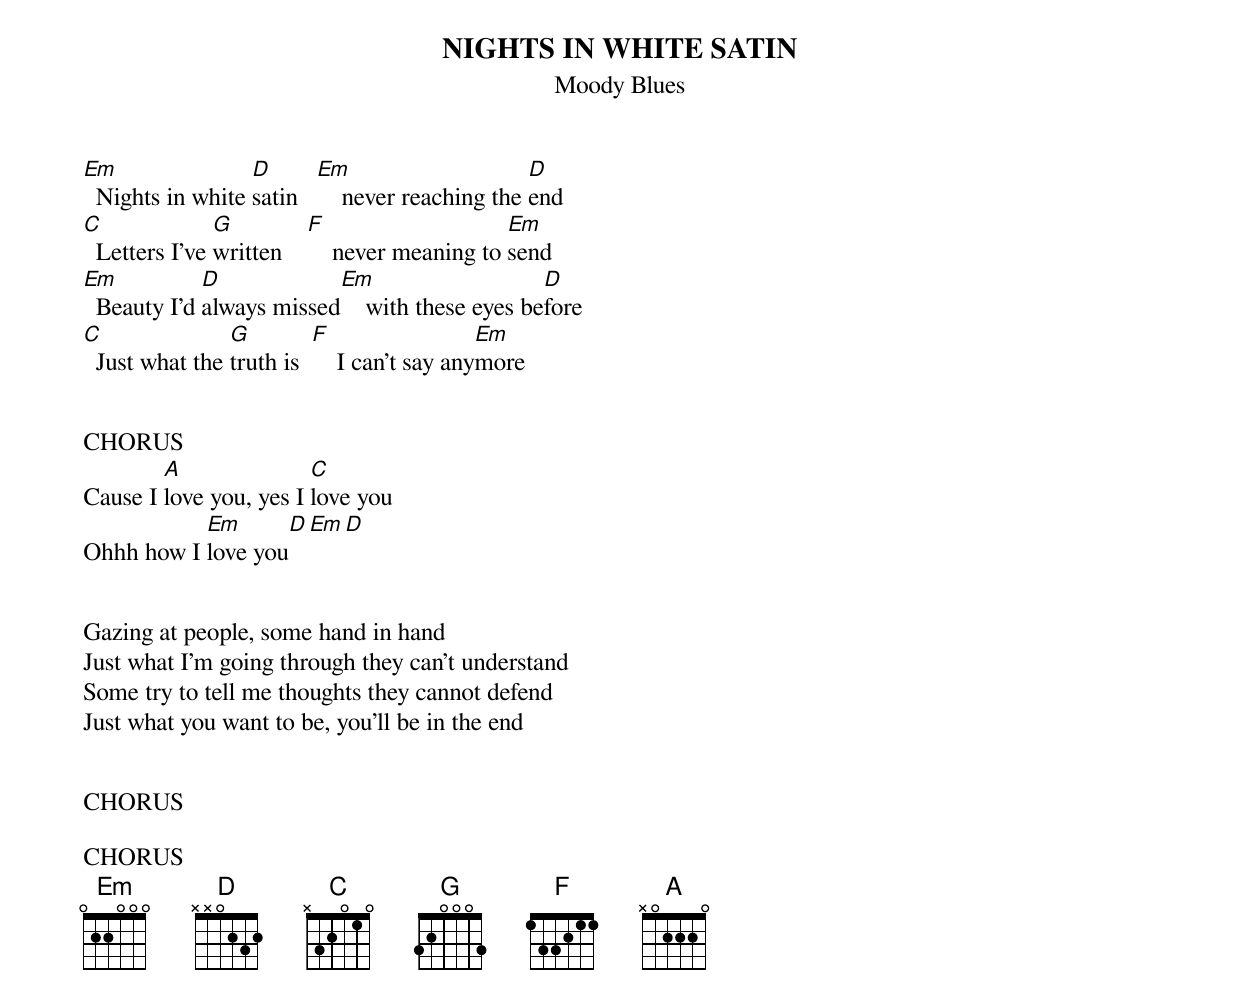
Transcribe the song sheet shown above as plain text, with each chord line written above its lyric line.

NIGHTS IN WHITE SATIN
Moody Blues

Em                D       Em                     D
  Nights in white satin       never reaching the end
C              G          F                    Em
  Letters I've written        never meaning to send
Em           D            Em                    D
  Beauty I'd always missed    with these eyes before
C               G         F                  Em
  Just what the truth is      I can't say anymore


CHORUS
        A               C
Cause I love you, yes I love you
           Em           D      Em       D
Ohhh how I love you


Gazing at people, some hand in hand
Just what I'm going through they can't understand
Some try to tell me thoughts they cannot defend
Just what you want to be, you'll be in the end


CHORUS

CHORUS
